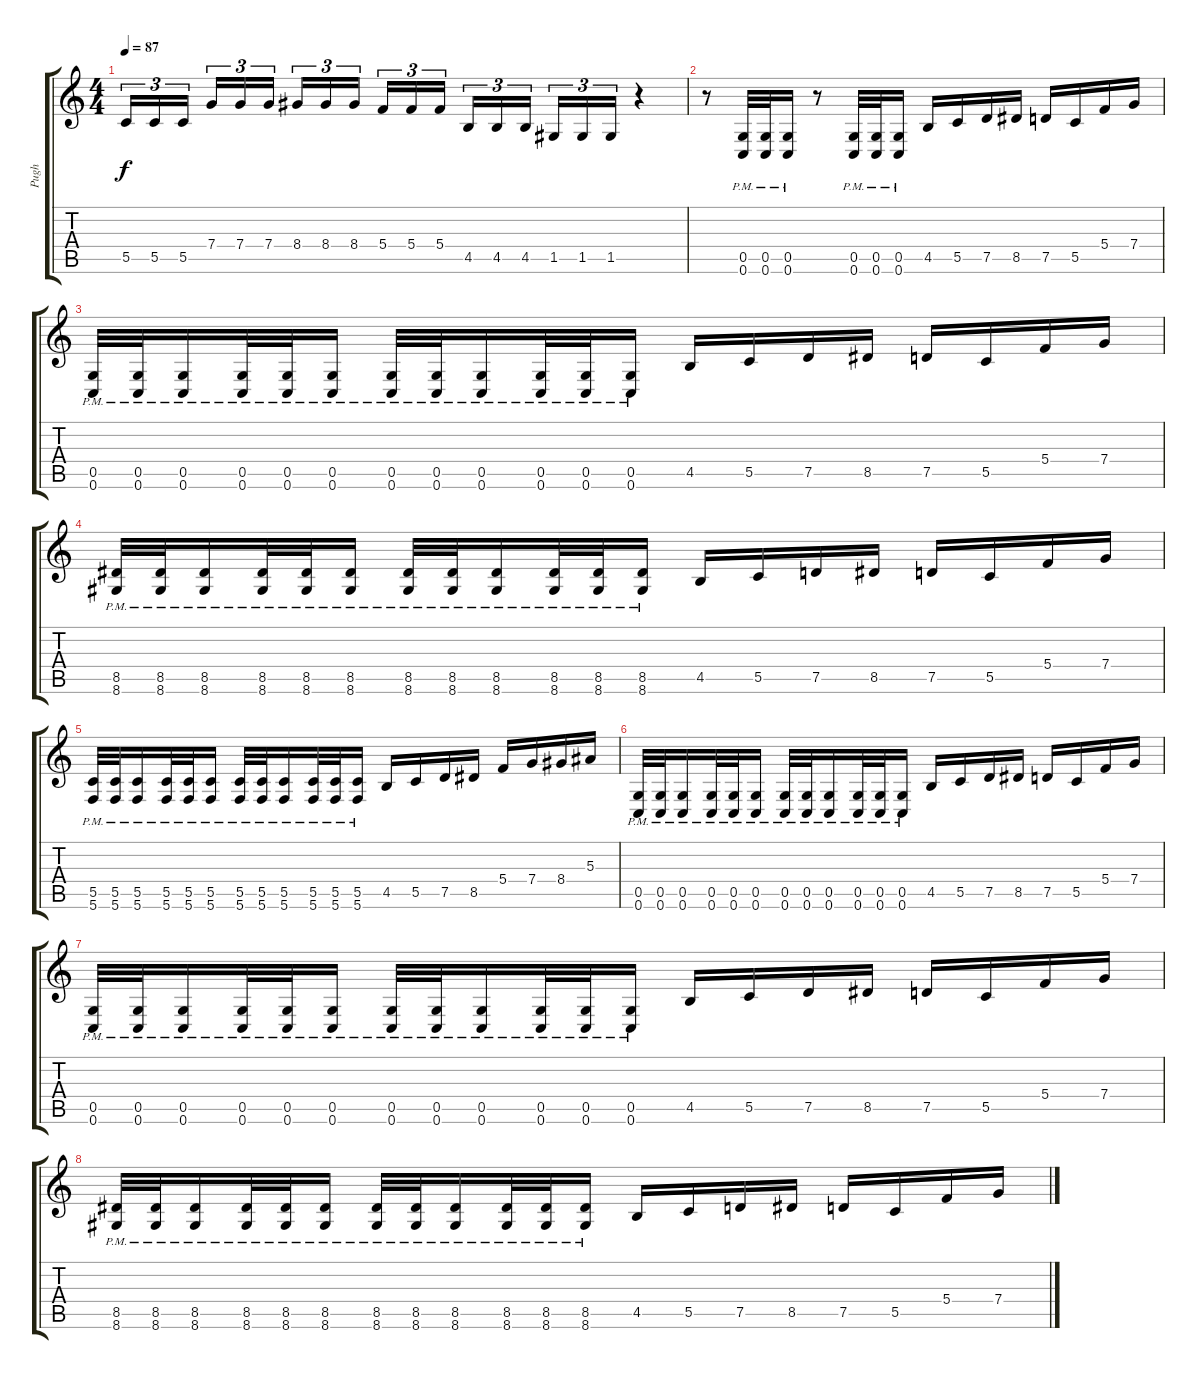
\track ("Pugh" "Pugh") {instrument overdrivenguitar}
\staff {score tabs}
\tuning (D4 A3 F3 C3 G2 C2) {hide}
\ts (4 4)
\tempo 87
\clef g2
\ks c
5.5.16{tu (3 2) dy f} 5.5.16{tu (3 2)} 5.5.16{tu (3 2) beam splitsecondary} 7.4.16{tu (3 2)} 7.4.16{tu (3 2)} 7.4.16{tu (3 2)} 8.4.16{tu (3 2)} 8.4.16{tu (3 2)} 8.4.16{tu (3 2) beam splitsecondary} 5.4.16{tu (3 2)} 5.4.16{tu (3 2)} 5.4.16{tu (3 2)} 4.5.16{tu (3 2)} 4.5.16{tu (3 2)} 4.5.16{tu (3 2) beam splitsecondary} 1.5.16{tu (3 2)} 1.5.16{tu (3 2)} 1.5.16{tu (3 2)} r.4 |
r.8 (0.5{pm} 0.6{pm}).32 (0.5{pm} 0.6{pm}).32 (0.5{pm} 0.6{pm}).16 r.8 (0.5{pm} 0.6{pm}).32 (0.5{pm} 0.6{pm}).32 (0.5{pm} 0.6{pm}).16 4.5.16 5.5.16 7.5.16 8.5.16 7.5.16 5.5.16 5.4.16 7.4.16 |
(0.5{pm} 0.6{pm}).32 (0.5{pm} 0.6{pm}).32 (0.5{pm} 0.6{pm}).16 (0.5{pm} 0.6{pm}).32 (0.5{pm} 0.6{pm}).32 (0.5{pm} 0.6{pm}).16 (0.5{pm} 0.6{pm}).32 (0.5{pm} 0.6{pm}).32 (0.5{pm} 0.6{pm}).16 (0.5{pm} 0.6{pm}).32 (0.5{pm} 0.6{pm}).32 (0.5{pm} 0.6{pm}).16 4.5.16 5.5.16 7.5.16 8.5.16 7.5.16 5.5.16 5.4.16 7.4.16 |
(8.5{pm} 8.6{pm}).32 (8.5{pm} 8.6{pm}).32 (8.5{pm} 8.6{pm}).16 (8.5{pm} 8.6{pm}).32 (8.5{pm} 8.6{pm}).32 (8.5{pm} 8.6{pm}).16 (8.5{pm} 8.6{pm}).32 (8.5{pm} 8.6{pm}).32 (8.5{pm} 8.6{pm}).16 (8.5{pm} 8.6{pm}).32 (8.5{pm} 8.6{pm}).32 (8.5{pm} 8.6{pm}).16 4.5.16 5.5.16 7.5.16 8.5.16 7.5.16 5.5.16 5.4.16 7.4.16 |
(5.5{pm} 5.6{pm}).32 (5.5{pm} 5.6{pm}).32 (5.5{pm} 5.6{pm}).16 (5.5{pm} 5.6{pm}).32 (5.5{pm} 5.6{pm}).32 (5.5{pm} 5.6{pm}).16 (5.5{pm} 5.6{pm}).32 (5.5{pm} 5.6{pm}).32 (5.5{pm} 5.6{pm}).16 (5.5{pm} 5.6{pm}).32 (5.5{pm} 5.6{pm}).32 (5.5{pm} 5.6{pm}).16 4.5.16 5.5.16 7.5.16 8.5.16 5.4.16 7.4.16 8.4.16 5.3.16 |
(0.5{pm} 0.6{pm}).32 (0.5{pm} 0.6{pm}).32 (0.5{pm} 0.6{pm}).16 (0.5{pm} 0.6{pm}).32 (0.5{pm} 0.6{pm}).32 (0.5{pm} 0.6{pm}).16 (0.5{pm} 0.6{pm}).32 (0.5{pm} 0.6{pm}).32 (0.5{pm} 0.6{pm}).16 (0.5{pm} 0.6{pm}).32 (0.5{pm} 0.6{pm}).32 (0.5{pm} 0.6{pm}).16 4.5.16 5.5.16 7.5.16 8.5.16 7.5.16 5.5.16 5.4.16 7.4.16 |
(0.5{pm} 0.6{pm}).32 (0.5{pm} 0.6{pm}).32 (0.5{pm} 0.6{pm}).16 (0.5{pm} 0.6{pm}).32 (0.5{pm} 0.6{pm}).32 (0.5{pm} 0.6{pm}).16 (0.5{pm} 0.6{pm}).32 (0.5{pm} 0.6{pm}).32 (0.5{pm} 0.6{pm}).16 (0.5{pm} 0.6{pm}).32 (0.5{pm} 0.6{pm}).32 (0.5{pm} 0.6{pm}).16 4.5.16 5.5.16 7.5.16 8.5.16 7.5.16 5.5.16 5.4.16 7.4.16 |
(8.5{pm} 8.6{pm}).32 (8.5{pm} 8.6{pm}).32 (8.5{pm} 8.6{pm}).16 (8.5{pm} 8.6{pm}).32 (8.5{pm} 8.6{pm}).32 (8.5{pm} 8.6{pm}).16 (8.5{pm} 8.6{pm}).32 (8.5{pm} 8.6{pm}).32 (8.5{pm} 8.6{pm}).16 (8.5{pm} 8.6{pm}).32 (8.5{pm} 8.6{pm}).32 (8.5{pm} 8.6{pm}).16 4.5.16 5.5.16 7.5.16 8.5.16 7.5.16 5.5.16 5.4.16 7.4.16
